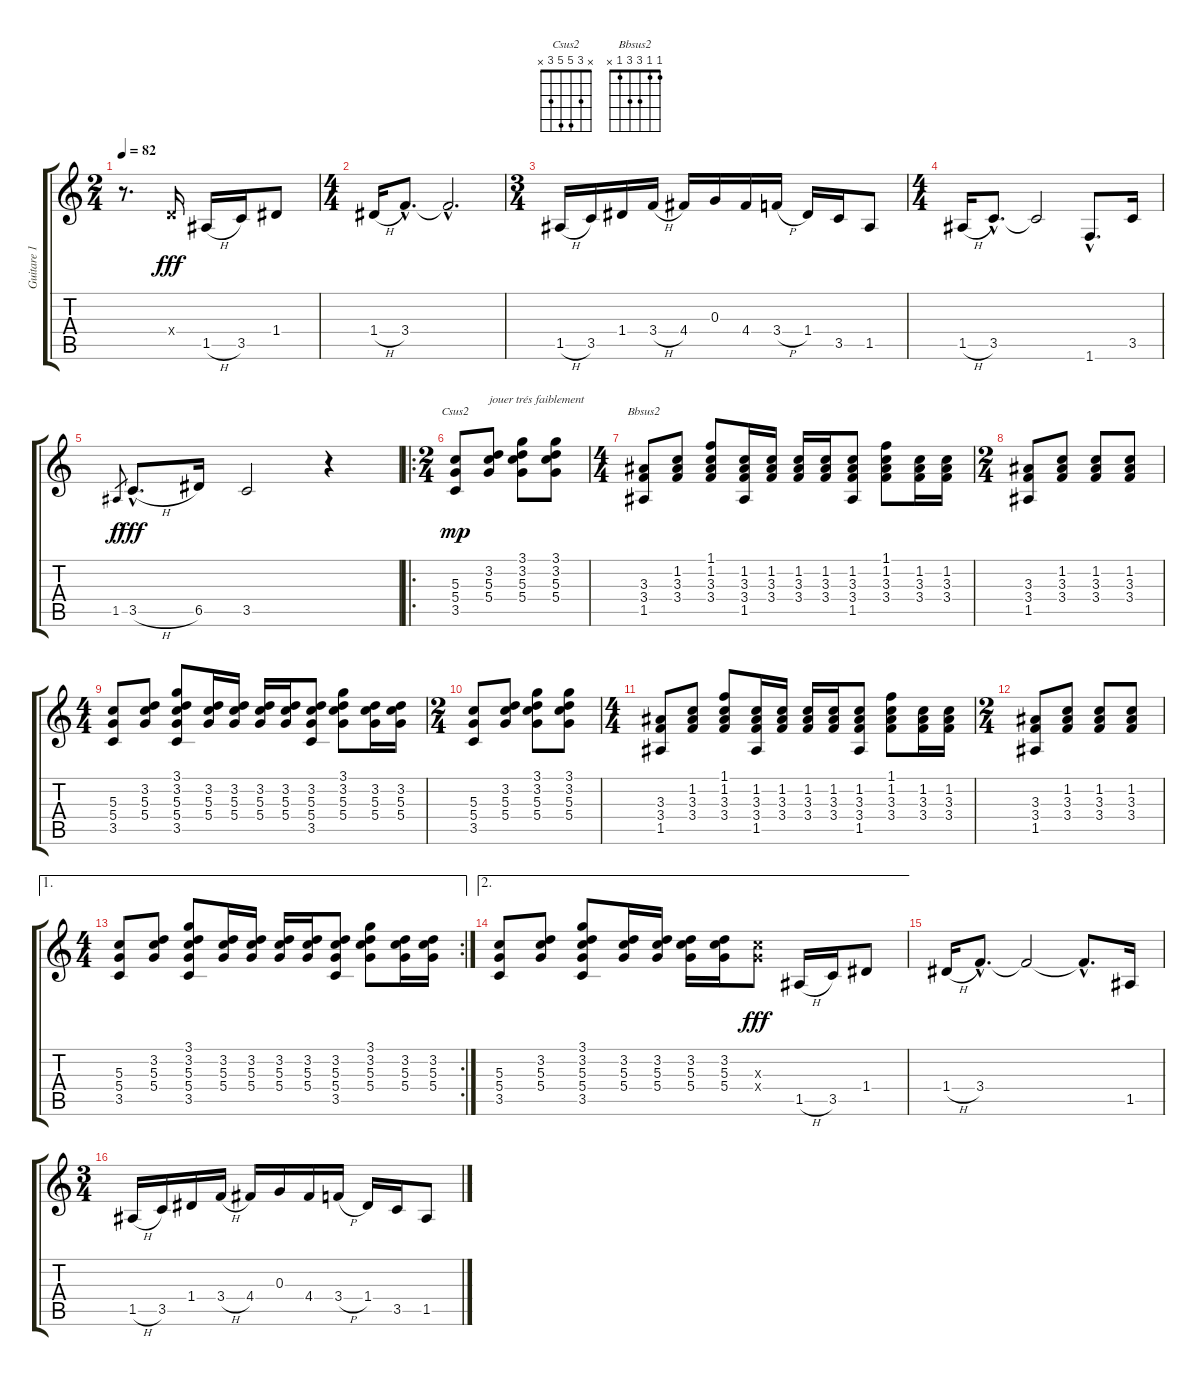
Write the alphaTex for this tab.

\track ("Guitare 1" "Guitare 1") {instrument electricguitarjazz}
\staff {score tabs}
\tuning (E4 B3 G3 D3 A2 E2) {hide}
\chord ("Csus2" x 3 5 5 3 x)
\chord ("Bbsus2" 1 1 3 3 1 x)
\ts (2 4)
\tempo 82
\clef g2
\ks c
r.8{d dy fff instrument electricguitarjazz} 0.4{x}.16 1.5{h}.16 3.5.16 1.4.8 |
\ts (4 4)
1.4{h}.16 3.4{hac}.8{d} 3.4{hac t}.2{d} |
\ts (3 4)
1.5{h}.16 3.5.16 1.4.16 3.4{h}.16 4.4.16 0.3.16 4.4.16 3.4{h}.16 1.4.16 3.5.16 1.5.8 |
\ts (4 4)
1.5{h}.16 3.5{hac}.8{d} 3.5{t}.2 1.6{hac}.8{d} 3.5.16 |
1.5.8{gr dy f} 3.5{h hac}.8{d dy fff} 6.5.16 3.5.2 r.4 |
\ro
\ts (2 4)
(5.3 5.4 3.5).8{ch "Csus2" dy mp} (3.2 5.3 5.4).8{txt "jouer trés faiblement"} (3.1 3.2 5.3 5.4).8 (3.1 3.2 5.3 5.4).8 |
\ts (4 4)
(3.3 3.4 1.5).8{ch "Bbsus2"} (1.2 3.3 3.4).8 (1.1 1.2 3.3 3.4).8 (1.2 3.3 3.4 1.5).16 (1.2 3.3 3.4).16 (1.2 3.3 3.4).16 (1.2 3.3 3.4).16 (1.2 3.3 3.4 1.5).8 (1.1 1.2 3.3 3.4).8 (1.2 3.3 3.4).16 (1.2 3.3 3.4).16 |
\ts (2 4)
(3.3 3.4 1.5).8 (1.2 3.3 3.4).8 (1.2 3.3 3.4).8 (1.2 3.3 3.4).8 |
\ts (4 4)
(5.3 5.4 3.5).8 (3.2 5.3 5.4).8 (3.1 3.2 5.3 5.4 3.5).8 (3.2 5.3 5.4).16 (3.2 5.3 5.4).16 (3.2 5.3 5.4).16 (3.2 5.3 5.4).16 (3.2 5.3 5.4 3.5).8 (3.1 3.2 5.3 5.4).8 (3.2 5.3 5.4).16 (3.2 5.3 5.4).16 |
\ts (2 4)
(5.3 5.4 3.5).8 (3.2 5.3 5.4).8 (3.1 3.2 5.3 5.4).8 (3.1 3.2 5.3 5.4).8 |
\ts (4 4)
(3.3 3.4 1.5).8 (1.2 3.3 3.4).8 (1.1 1.2 3.3 3.4).8 (1.2 3.3 3.4 1.5).16 (1.2 3.3 3.4).16 (1.2 3.3 3.4).16 (1.2 3.3 3.4).16 (1.2 3.3 3.4 1.5).8 (1.1 1.2 3.3 3.4).8 (1.2 3.3 3.4).16 (1.2 3.3 3.4).16 |
\ts (2 4)
(3.3 3.4 1.5).8 (1.2 3.3 3.4).8 (1.2 3.3 3.4).8 (1.2 3.3 3.4).8 |
\ae 1
\rc 2
\ts (4 4)
(5.3 5.4 3.5).8 (3.2 5.3 5.4).8 (3.1 3.2 5.3 5.4 3.5).8 (3.2 5.3 5.4).16 (3.2 5.3 5.4).16 (3.2 5.3 5.4).16 (3.2 5.3 5.4).16 (3.2 5.3 5.4 3.5).8 (3.1 3.2 5.3 5.4).8 (3.2 5.3 5.4).16 (3.2 5.3 5.4).16 |
\ae 2
(5.3 5.4 3.5).8 (3.2 5.3 5.4).8 (3.1 3.2 5.3 5.4 3.5).8 (3.2 5.3 5.4).16 (3.2 5.3 5.4).16 (3.2 5.3 5.4).16 (3.2 5.3 5.4).16 (5.3{x} 5.4{x}).8{dy fff} 1.5{h}.16 3.5.16 1.4.8 |
1.4{h}.16 3.4{hac}.8{d} 3.4{t}.2 3.4{hac t}.8{d} 1.5.16 |
\ts (3 4)
1.5{h}.16 3.5.16 1.4.16 3.4{h}.16 4.4.16 0.3.16 4.4.16 3.4{h}.16 1.4.16 3.5.16 1.5.8
